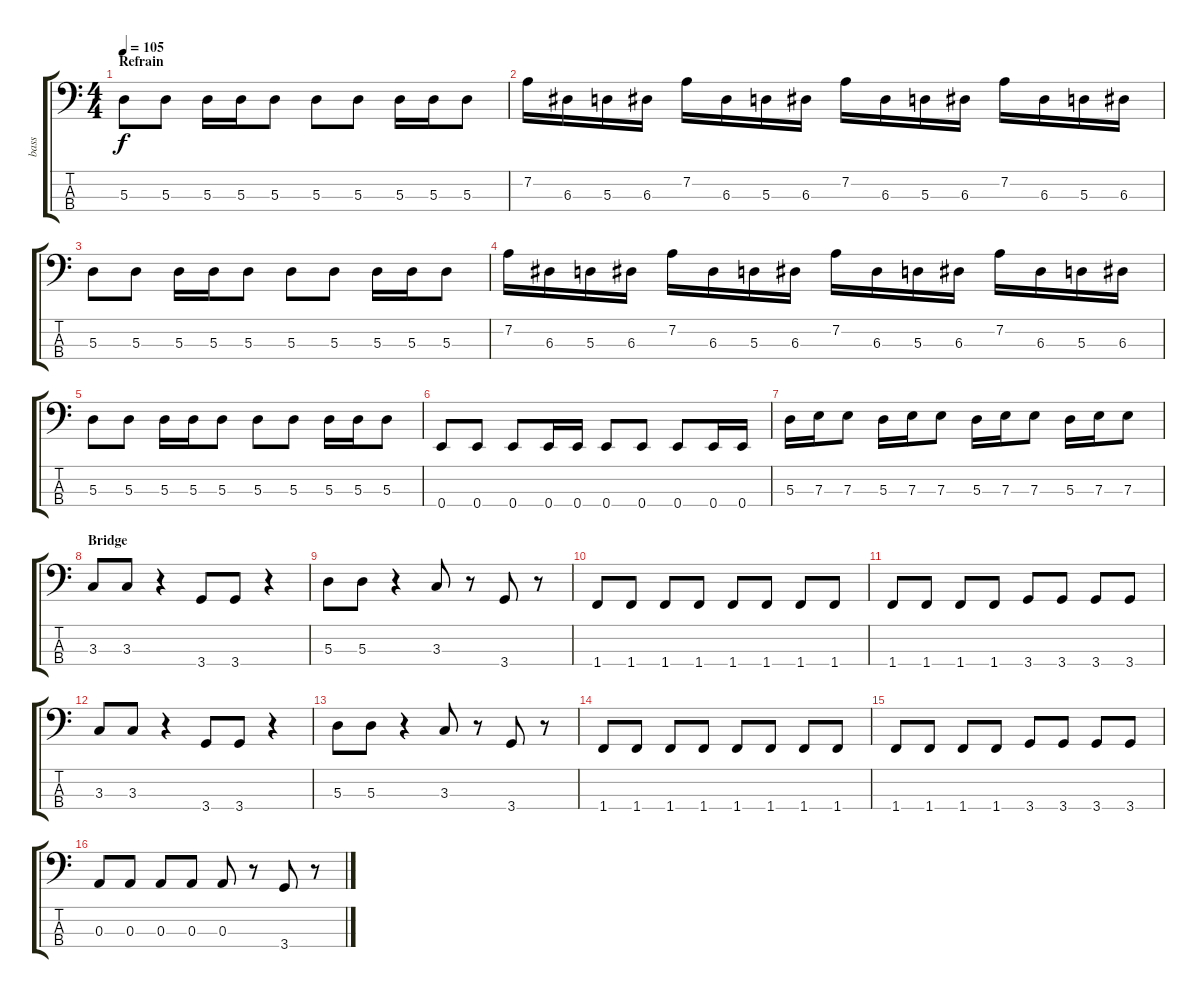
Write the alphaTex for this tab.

\track ("bass" "bass") {instrument electricbasspick}
\staff {score tabs}
\tuning (G2 D2 A1 E1) {hide}
\ts (4 4)
\section ("" "Refrain")
\tempo 105
\clef f4
\ks c
5.3.8{dy f} 5.3.8 5.3.16 5.3.16 5.3.8 5.3.8 5.3.8 5.3.16 5.3.16 5.3.8 |
7.2.16 6.3.16 5.3.16 6.3.16 7.2.16 6.3.16 5.3.16 6.3.16 7.2.16 6.3.16 5.3.16 6.3.16 7.2.16 6.3.16 5.3.16 6.3.16 |
5.3.8 5.3.8 5.3.16 5.3.16 5.3.8 5.3.8 5.3.8 5.3.16 5.3.16 5.3.8 |
7.2.16 6.3.16 5.3.16 6.3.16 7.2.16 6.3.16 5.3.16 6.3.16 7.2.16 6.3.16 5.3.16 6.3.16 7.2.16 6.3.16 5.3.16 6.3.16 |
5.3.8 5.3.8 5.3.16 5.3.16 5.3.8 5.3.8 5.3.8 5.3.16 5.3.16 5.3.8 |
0.4.8 0.4.8 0.4.8 0.4.16 0.4.16 0.4.8 0.4.8 0.4.8 0.4.16 0.4.16 |
5.3.16 7.3.16 7.3.8 5.3.16 7.3.16 7.3.8 5.3.16 7.3.16 7.3.8 5.3.16 7.3.16 7.3.8 |
\section ("" "Bridge")
3.3.8 3.3.8 r.4 3.4.8 3.4.8 r.4 |
5.3.8 5.3.8 r.4 3.3.8 r.8 3.4.8 r.8 |
1.4.8 1.4.8 1.4.8 1.4.8 1.4.8 1.4.8 1.4.8 1.4.8 |
1.4.8 1.4.8 1.4.8 1.4.8 3.4.8 3.4.8 3.4.8 3.4.8 |
3.3.8 3.3.8 r.4 3.4.8 3.4.8 r.4 |
5.3.8 5.3.8 r.4 3.3.8 r.8 3.4.8 r.8 |
1.4.8 1.4.8 1.4.8 1.4.8 1.4.8 1.4.8 1.4.8 1.4.8 |
1.4.8 1.4.8 1.4.8 1.4.8 3.4.8 3.4.8 3.4.8 3.4.8 |
0.3.8 0.3.8 0.3.8 0.3.8 0.3.8 r.8 3.4.8 r.8
